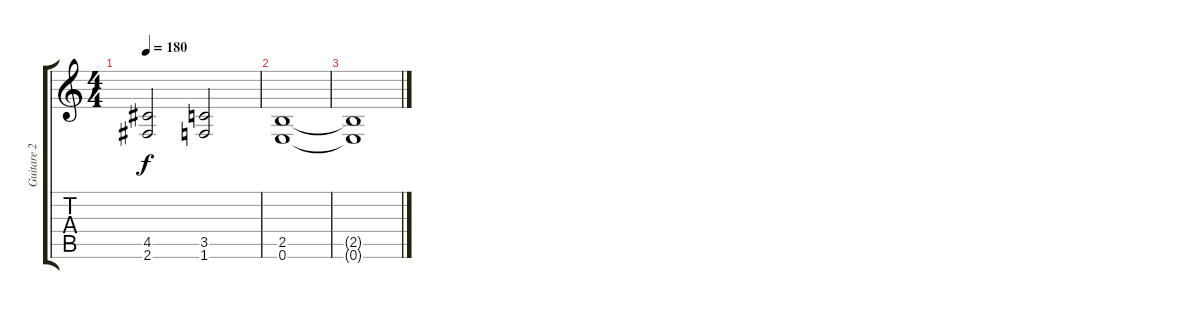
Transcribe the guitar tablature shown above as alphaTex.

\track ("Guitare 2" "Guitare 2") {instrument distortionguitar}
\staff {score tabs}
\tuning (E4 B3 G3 D3 A2 E2) {hide}
\ts (4 4)
\tempo 180
\clef g2
\ks c
(4.5 2.6).2{dy f} (3.5 1.6).2 |
(2.5 0.6).1 |
(2.5{t} 0.6{t}).1
